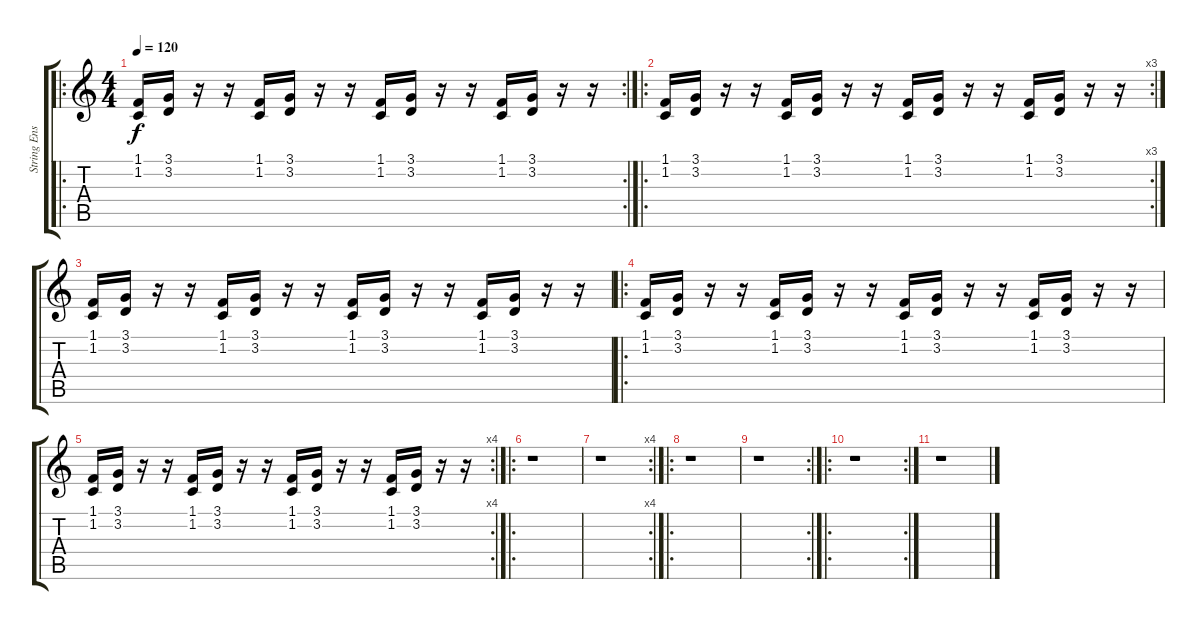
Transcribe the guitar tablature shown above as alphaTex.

\track ("String Ensemble 2" "String Ens") {instrument stringensemble2}
\staff {score tabs}
\tuning (E4 B3 G3 D3 A2 E2) {hide}
\ro
\rc 2
\ts (4 4)
\tempo 120
\clef g2
\ks c
(1.1 1.2).16{dy f} (3.1 3.2).16 r.16 r.16 (1.1 1.2).16 (3.1 3.2).16 r.16 r.16 (1.1 1.2).16 (3.1 3.2).16 r.16 r.16 (1.1 1.2).16 (3.1 3.2).16 r.16 r.16 |
\ro
\rc 3
(1.1 1.2).16 (3.1 3.2).16 r.16 r.16 (1.1 1.2).16 (3.1 3.2).16 r.16 r.16 (1.1 1.2).16 (3.1 3.2).16 r.16 r.16 (1.1 1.2).16 (3.1 3.2).16 r.16 r.16 |
(1.1 1.2).16 (3.1 3.2).16 r.16 r.16 (1.1 1.2).16 (3.1 3.2).16 r.16 r.16 (1.1 1.2).16 (3.1 3.2).16 r.16 r.16 (1.1 1.2).16 (3.1 3.2).16 r.16 r.16 |
\ro
(1.1 1.2).16 (3.1 3.2).16 r.16 r.16 (1.1 1.2).16 (3.1 3.2).16 r.16 r.16 (1.1 1.2).16 (3.1 3.2).16 r.16 r.16 (1.1 1.2).16 (3.1 3.2).16 r.16 r.16 |
\rc 4
(1.1 1.2).16 (3.1 3.2).16 r.16 r.16 (1.1 1.2).16 (3.1 3.2).16 r.16 r.16 (1.1 1.2).16 (3.1 3.2).16 r.16 r.16 (1.1 1.2).16 (3.1 3.2).16 r.16 r.16 |
\ro
r.1 |
\rc 4
r.1 |
\ro
r.1 |
\rc 2
r.1 |
\ro
\rc 2
r.1 |
r.1
